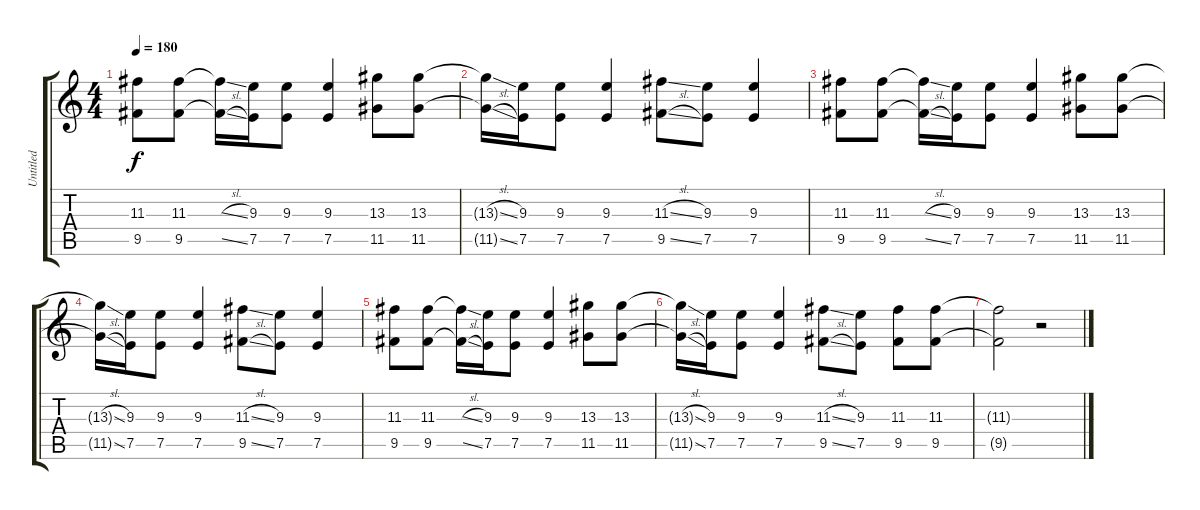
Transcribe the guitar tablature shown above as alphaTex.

\track ("Untitled" "Untitled") {instrument distortionguitar}
\staff {score tabs}
\tuning (E4 B3 G3 D3 A2 E2) {hide}
\ts (4 4)
\tempo 180
\clef g2
\ks c
(11.3 9.5).8{dy f} (11.3 9.5).8 (11.3{sl t} 9.5{sl t}).16 (9.3 7.5).16 (9.3 7.5).8 (9.3 7.5).4 (13.3 11.5).8 (13.3 11.5).8 |
(13.3{sl t} 11.5{sl t}).16 (9.3 7.5).16 (9.3 7.5).8 (9.3 7.5).4 (11.3{sl} 9.5{sl}).8 (9.3 7.5).8 (9.3 7.5).4 |
(11.3 9.5).8 (11.3 9.5).8 (11.3{sl t} 9.5{sl t}).16 (9.3 7.5).16 (9.3 7.5).8 (9.3 7.5).4 (13.3 11.5).8 (13.3 11.5).8 |
(13.3{sl t} 11.5{sl t}).16 (9.3 7.5).16 (9.3 7.5).8 (9.3 7.5).4 (11.3{sl} 9.5{sl}).8 (9.3 7.5).8 (9.3 7.5).4 |
(11.3 9.5).8 (11.3 9.5).8 (11.3{sl t} 9.5{sl t}).16 (9.3 7.5).16 (9.3 7.5).8 (9.3 7.5).4 (13.3 11.5).8 (13.3 11.5).8 |
(13.3{sl t} 11.5{sl t}).16 (9.3 7.5).16 (9.3 7.5).8 (9.3 7.5).4 (11.3{sl} 9.5{sl}).8 (9.3 7.5).8 (11.3 9.5).8 (11.3 9.5).8 |
(11.3{t} 9.5{t}).2 r.2
